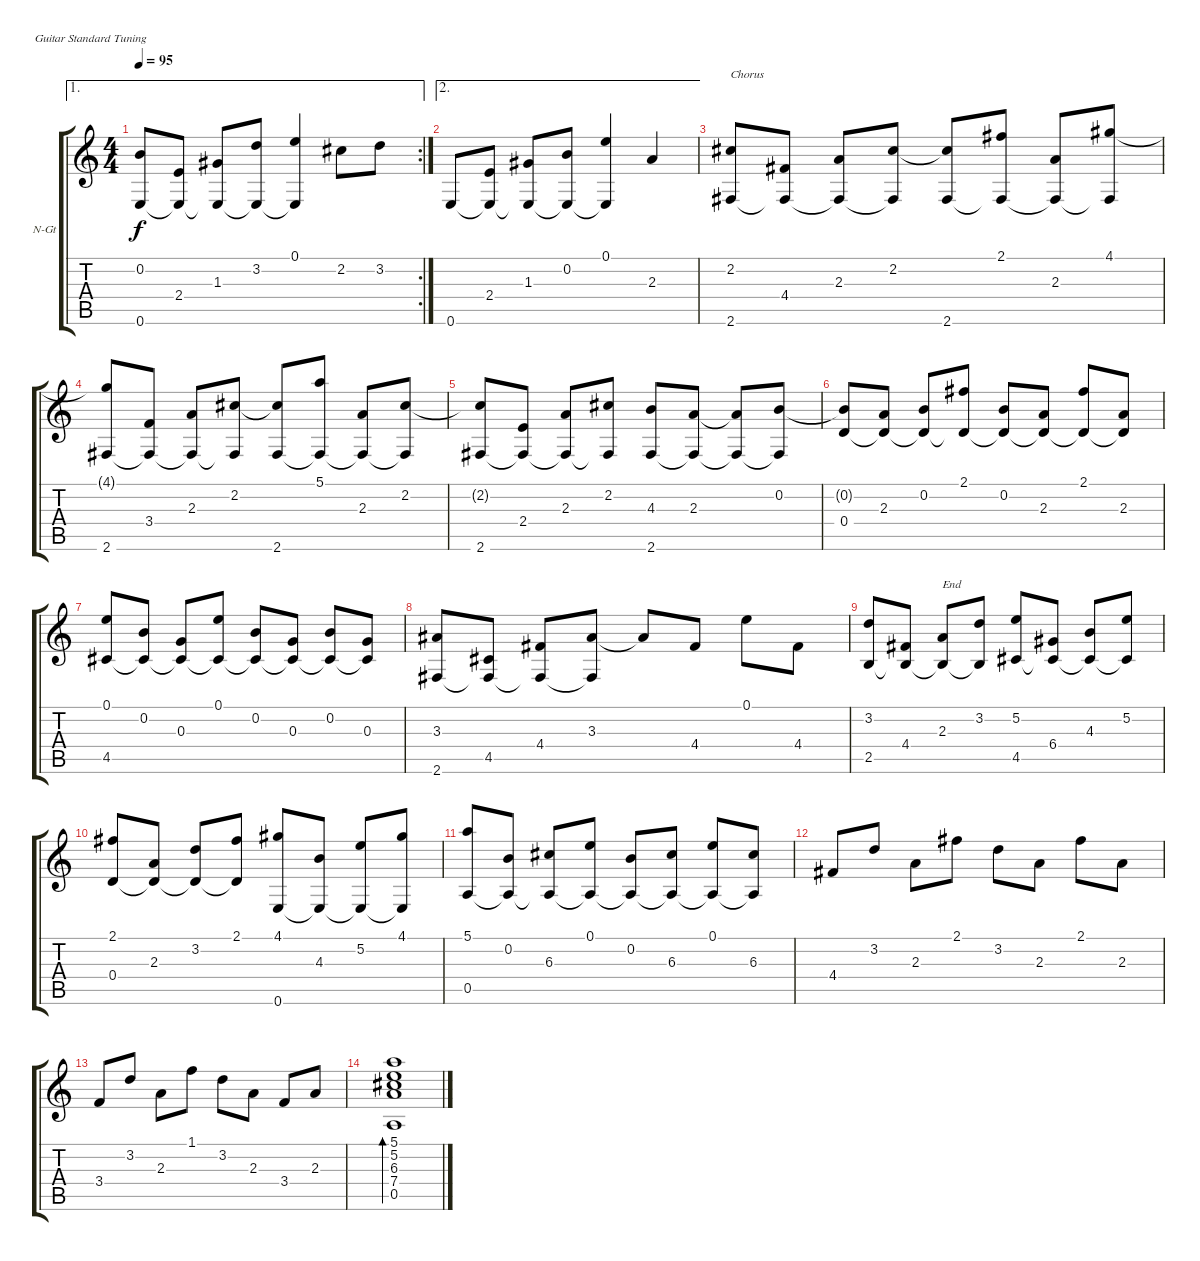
\bracketExtendMode groupsimilarinstruments
\firstSystemTrackNameOrientation horizontal
\otherSystemsTrackNameOrientation horizontal
\track ("" "N-Gt") {instrument acousticguitarnylon}
\staff {score tabs}
\tuning (E4 B3 G3 D3 A2 E2)
\ae 1
\rc 2
\ts (4 4)
\tempo 95
\clef g2
\ks c
(0.2{t} 0.6).8{dy f} (2.4 0.6{t}).8 (1.3 0.6{t}).8 (3.2 0.6{t}).8 (0.1 0.6{t}).4 2.2.8 3.2.8 |
\ae 2
0.6.8 (2.4 0.6{t}).8 (1.3 0.6{t}).8 (0.2 0.6{t}).8 (0.1 0.6{t}).4 2.3.4 |
(2.2 2.6).8{txt "Chorus"} (4.4 2.6{t}).8 (2.3 2.6{t}).8 (2.2 2.6{t}).8 (2.2{t} 2.6).8 (2.1 2.6{t}).8 (2.3 2.6{t}).8 (4.1 2.6{t}).8 |
(4.1{t} 2.6).8 (3.4 2.6{t}).8 (2.3 2.6{t}).8 (2.2 2.6{t}).8 (2.2{t} 2.6).8 (5.1 2.6{t}).8 (2.3 2.6{t}).8 (2.2 2.6{t}).8 |
(2.2{t} 2.6).8 (2.4 2.6{t}).8 (2.3 2.6{t}).8 (2.2 2.6{t}).8 (4.3 2.6).8 (2.3 2.6{t}).8 (2.3{t} 2.6{t}).8 (0.2 2.6{t}).8 |
(0.2{t} 0.4).8 (2.3 0.4{t}).8 (0.2 0.4{t}).8 (2.1 0.4{t}).8 (0.2 0.4{t}).8 (2.3 0.4{t}).8 (2.1 0.4{t}).8 (2.3 0.4{t}).8 |
(0.1 4.5).8 (0.2 4.5{t}).8 (0.3 4.5{t}).8 (0.1 4.5{t}).8 (0.2 4.5{t}).8 (0.3 4.5{t}).8 (0.2 4.5{t}).8 (0.3 4.5{t}).8 |
(3.3 2.6).8 (4.5 2.6{t}).8 (4.4 2.6{t}).8 (3.3 2.6{t}).8 3.3{t}.8 4.4.8 0.1.8 4.4.8 |
(3.2 2.5).8 (4.4 2.5{t}).8 (2.3 2.5{t}).8{txt "End"} (3.2 2.5{t}).8 (5.2 4.5).8 (6.4 4.5{t}).8 (4.3 4.5{t}).8 (5.2 4.5{t}).8 |
(2.1 0.4).8 (2.3 0.4{t}).8 (3.2 0.4{t}).8 (2.1 0.4{t}).8 (4.1 0.6).8 (4.3 0.6{t}).8 (5.2 0.6{t}).8 (4.1 0.6{t}).8 |
(5.1 0.5).8 (0.2 0.5{t}).8 (6.3 0.5{t}).8 (0.1 0.5{t}).8 (0.2 0.5{t}).8 (6.3 0.5{t}).8 (0.1 0.5{t}).8 (6.3 0.5{t}).8 |
4.4.8 3.2.8 2.3.8 2.1.8 3.2.8 2.3.8 2.1.8 2.3.8 |
3.4.8 3.2.8 2.3.8 1.1.8 3.2.8 2.3.8 3.4.8 2.3.8 |
(5.1 5.2 6.3 7.4 0.5).1{bd 480}
